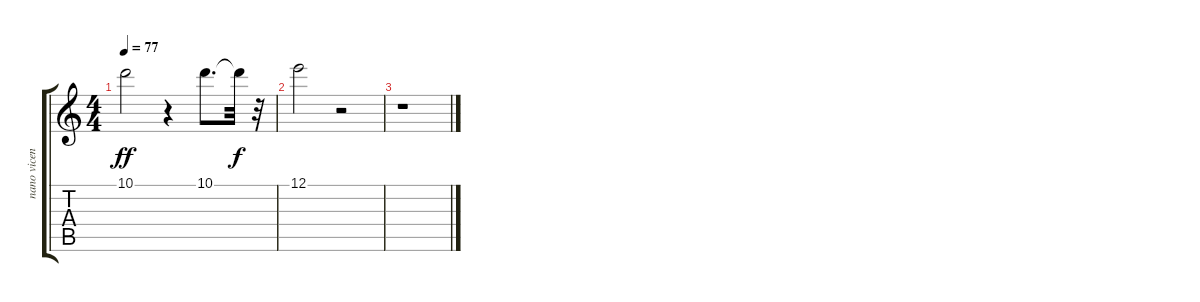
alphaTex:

\track ("nano vicencio" "nano vicen") {instrument electricguitarmuted}
\staff {score tabs}
\tuning (E4 B3 G3 D3 A2 E2) {hide}
\ts (4 4)
\tempo 77
\clef g2
\ks c
10.1.2{dy ff} r.4 10.1.8{d} 10.1{t}.32{dy f} r.32 |
12.1.2 r.2 |
r.1
